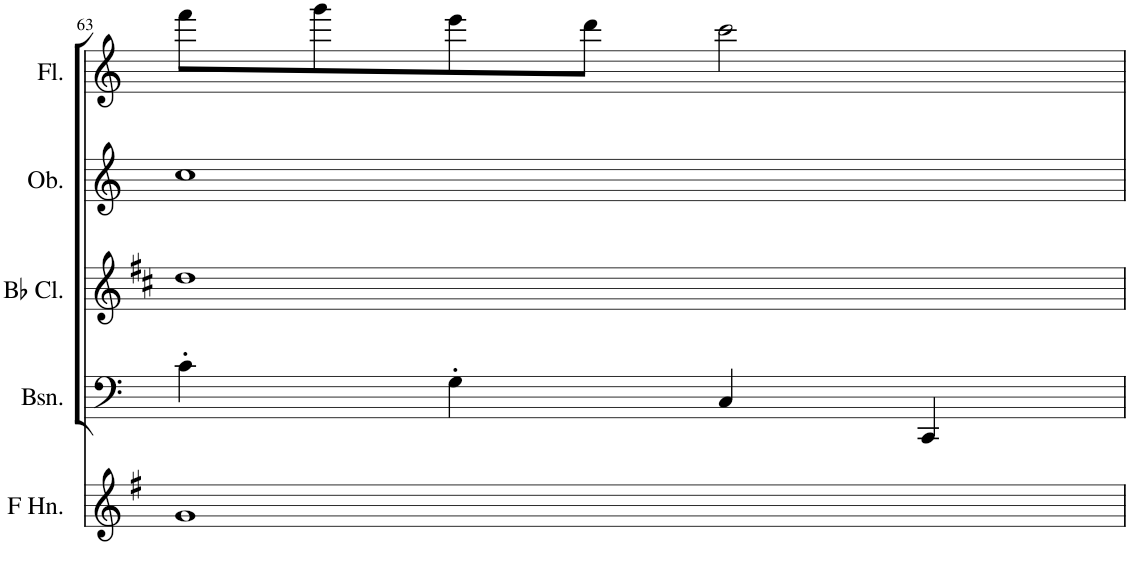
**kern	**kern	**kern	**kern	**kern
*part5	*part4	*part3	*part2	*part1
*staff5	*staff4	*staff3	*staff2	*staff1
*I"Horn in F	*I"Bassoon	*I"Bb Clarinet	*I"Oboe	*I"Flute
*	*I'Bsn.	*I'Bb Cl.	*I'Ob.	*I'Fl.
!!LO:PB:g=z
*clefG2	*clefF4	*clefG2	*clefG2	*clefG2
*Trd4c7	*	*Trd1c2	*	*
*k[f#]	*k[]	*k[f#c#]	*k[]	*k[]
*M4/4	*M4/4	*M4/4	*M4/4	*M4/4
=63	=63	=63	=63	=63
1g	4c'\	1dd	1cc	8fff\L
.	.	.	.	8ggg\
.	4G'\	.	.	8eee\
.	.	.	.	8ddd\J
.	4C/	.	.	2ccc\
.	4CC/	.	.	.
=	=	=	=	=
*-	*-	*-	*-	*-
